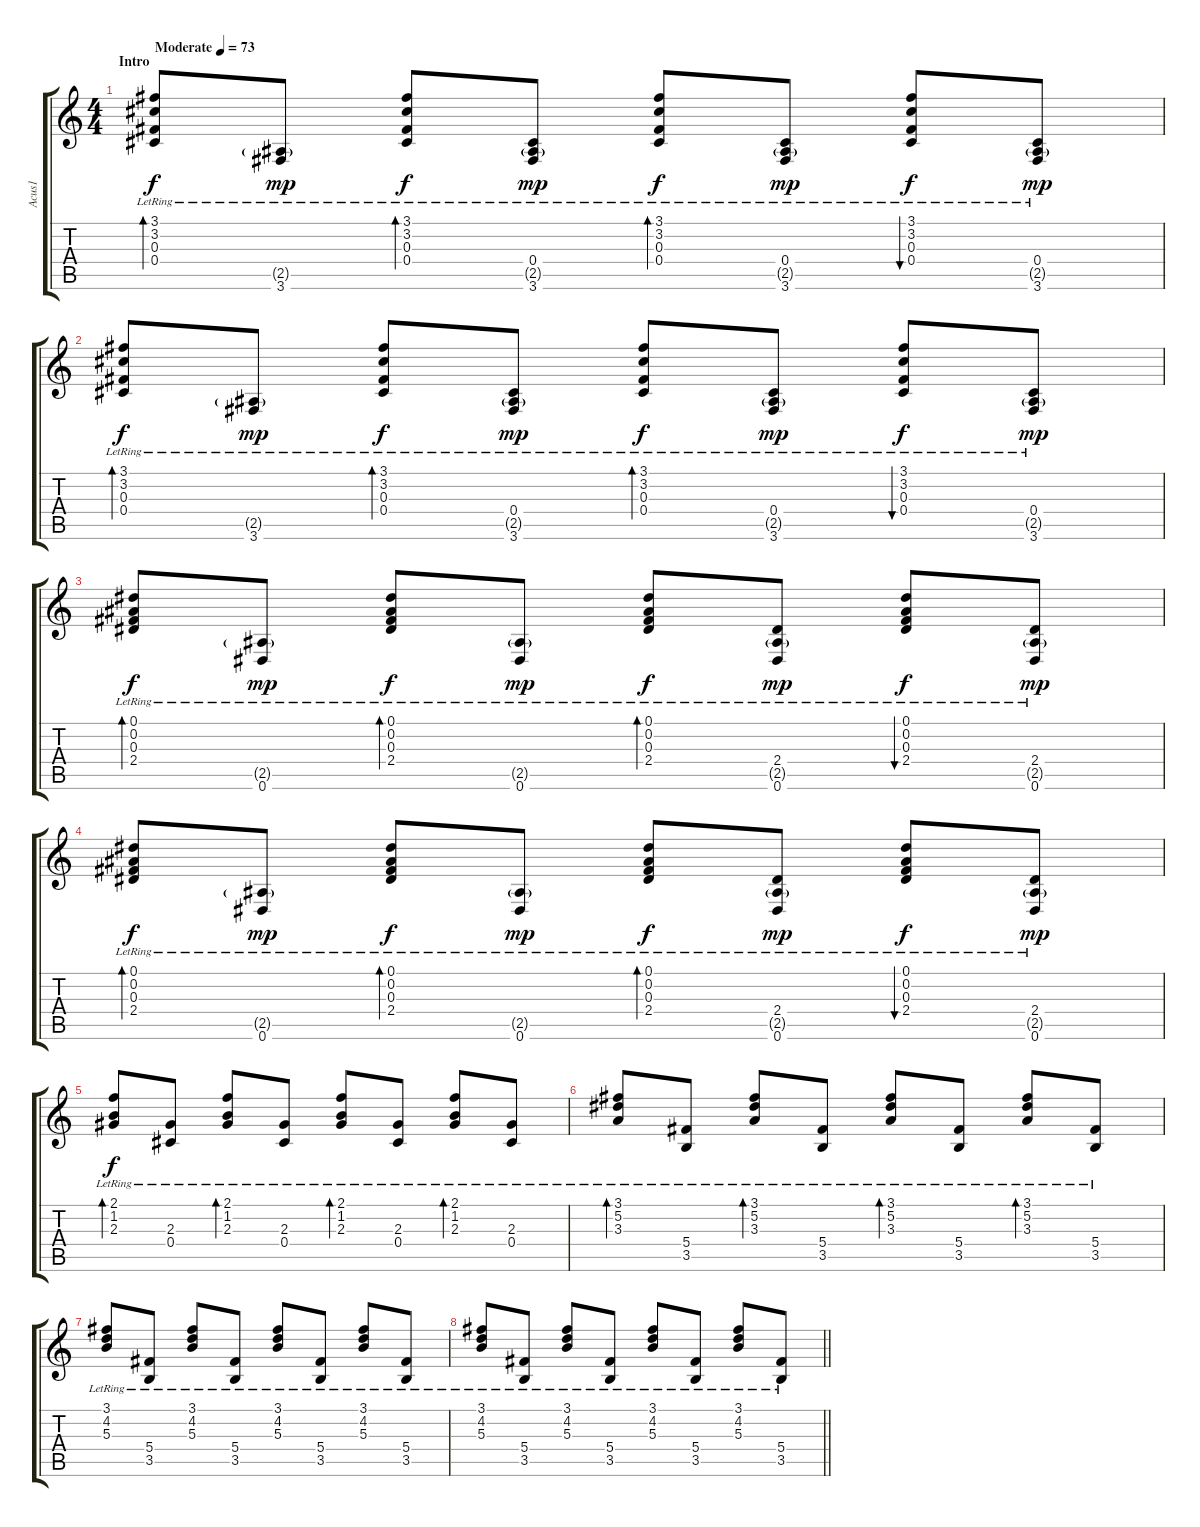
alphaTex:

\track ("Acus1" "Acus1") {instrument acousticguitarsteel}
\staff {score tabs}
\tuning (Eb4 Bb3 Gb3 Db3 Ab2 Eb2) {hide}
\ts (4 4)
\section ("" "Intro")
\tempo (73 "Moderate")
\clef g2
\ks c
(3.1{lr} 3.2{lr} 0.3{lr} 0.4).8{bd 60 dy f instrument acousticguitarsteel} (2.5{g lr} 3.6{lr}).8{dy mp} (3.1{lr} 3.2{lr} 0.3{lr} 0.4).8{bd 60 dy f} (0.4 2.5{g lr} 3.6{lr}).8{dy mp} (3.1{lr} 3.2{lr} 0.3{lr} 0.4).8{bd 60 dy f} (0.4 2.5{g lr} 3.6{lr}).8{dy mp} (3.1{lr} 3.2{lr} 0.3{lr} 0.4).8{bu 60 dy f} (0.4 2.5{g lr} 3.6{lr}).8{dy mp} |
(3.1{lr} 3.2{lr} 0.3{lr} 0.4).8{bd 60 dy f} (2.5{g lr} 3.6{lr}).8{dy mp} (3.1{lr} 3.2{lr} 0.3{lr} 0.4).8{bd 60 dy f} (0.4 2.5{g lr} 3.6{lr}).8{dy mp} (3.1{lr} 3.2{lr} 0.3{lr} 0.4).8{bd 60 dy f} (0.4 2.5{g lr} 3.6{lr}).8{dy mp} (3.1{lr} 3.2{lr} 0.3{lr} 0.4).8{bu 60 dy f} (0.4 2.5{g lr} 3.6{lr}).8{dy mp} |
(0.1{lr} 0.2{lr} 0.3{lr} 2.4).8{bd 60 dy f} (2.5{g lr} 0.6{lr}).8{dy mp} (0.1{lr} 0.2{lr} 0.3{lr} 2.4).8{bd 60 dy f} (2.5{g lr} 0.6{lr}).8{dy mp} (0.1{lr} 0.2{lr} 0.3{lr} 2.4).8{bd 60 dy f} (2.4 2.5{g lr} 0.6{lr}).8{dy mp} (0.1{lr} 0.2{lr} 0.3{lr} 2.4).8{bu 60 dy f} (2.4 2.5{g lr} 0.6{lr}).8{dy mp} |
(0.1{lr} 0.2{lr} 0.3{lr} 2.4).8{bd 60 dy f} (2.5{g lr} 0.6{lr}).8{dy mp} (0.1{lr} 0.2{lr} 0.3{lr} 2.4).8{bd 60 dy f} (2.5{g lr} 0.6{lr}).8{dy mp} (0.1{lr} 0.2{lr} 0.3{lr} 2.4).8{bd 60 dy f} (2.4 2.5{g lr} 0.6{lr}).8{dy mp} (0.1{lr} 0.2{lr} 0.3{lr} 2.4).8{bu 60 dy f} (2.4 2.5{g lr} 0.6{lr}).8{dy mp} |
(2.1{lr} 1.2{lr} 2.3{lr}).8{bd 60 dy f} (2.3{lr} 0.4{lr}).8 (2.1{lr} 1.2{lr} 2.3{lr}).8{bd 60} (2.3{lr} 0.4{lr}).8 (2.1{lr} 1.2{lr} 2.3{lr}).8{bd 60} (2.3{lr} 0.4{lr}).8 (2.1{lr} 1.2{lr} 2.3{lr}).8{bd 60} (2.3{lr} 0.4{lr}).8 |
(3.1{lr} 5.2{lr} 3.3{lr}).8{bd 60} (5.4{lr} 3.5).8 (3.1{lr} 5.2{lr} 3.3{lr}).8{bd 60} (5.4{lr} 3.5).8 (3.1{lr} 5.2{lr} 3.3{lr}).8{bd 60} (5.4{lr} 3.5).8 (3.1{lr} 5.2{lr} 3.3{lr}).8{bd 60} (5.4{lr} 3.5).8 |
(3.1{lr} 4.2{lr} 5.3{lr}).8 (5.4{lr} 3.5{lr}).8 (3.1{lr} 4.2{lr} 5.3{lr}).8 (5.4{lr} 3.5{lr}).8 (3.1{lr} 4.2{lr} 5.3{lr}).8 (5.4{lr} 3.5{lr}).8 (3.1{lr} 4.2{lr} 5.3{lr}).8 (5.4{lr} 3.5{lr}).8 |
\barLineRight lightlight
(3.1{lr} 4.2{lr} 5.3{lr}).8 (5.4{lr} 3.5{lr}).8 (3.1{lr} 4.2{lr} 5.3{lr}).8 (5.4{lr} 3.5{lr}).8 (3.1{lr} 4.2{lr} 5.3{lr}).8 (5.4{lr} 3.5{lr}).8 (3.1{lr} 4.2{lr} 5.3{lr}).8 (5.4{lr} 3.5{lr}).8
